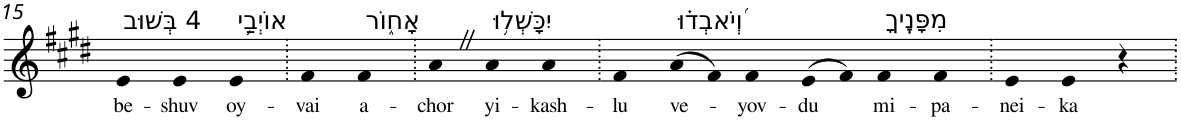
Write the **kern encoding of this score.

**kern	**text
*part1	*part1
*staff1	*staff1
*I"Piano	*
*I'Pno	*
!!LO:PB:g=z
*clefG2	*
*k[f#c#g#d#]	*
*E:	*
=15	=15
!LO:TX:a:t=4 בְּשׁוּב	!
!	!LO:LY:b
4e	be-
!	!LO:LY:b
4e	-shuv
!LO:TX:a:t=אוֹיְבַ֥י	!
!	!LO:LY:b
4e	oy-
=16.	=16.
!	!LO:LY:b
4f#	-vai
!LO:TX:a:t=אָח֑וֹר	!
!	!LO:LY:b
4f#	a-
=17.	=17.
!	!LO:LY:b
4aZ	-chor
!LO:TX:a:t=יִכָּשְׁל֥וּ	!
!	!LO:LY:b
4a	yi-
!	!LO:LY:b
4a	-kash-
=18.	=18.
!	!LO:LY:b
4f#	-lu
!LO:TX:a:t=וְ֝יֹאבְד֗וּ	!
!	!LO:LY:b
(>8a	ve-
8f#)	.
!	!LO:LY:b
4f#	-yov-
!	!LO:LY:b
(>8e	-du
8f#)	.
!LO:TX:a:t=מִפָּנֶֽיךָ	!
!	!LO:LY:b
4f#	mi-
!	!LO:LY:b
4f#	-pa-
=19.	=19.
!	!LO:LY:b
4e	-nei-
!	!LO:LY:b
4e	-ka
4r	.
=.	=.
*-	*-
